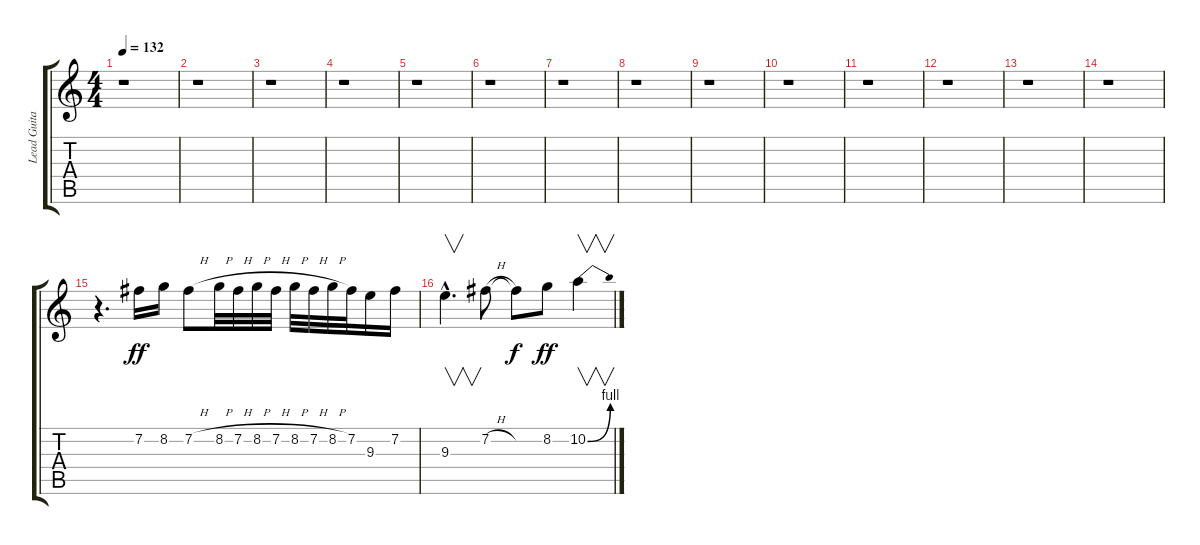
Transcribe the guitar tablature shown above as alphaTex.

\track ("Lead Guitar" "Lead Guita") {instrument overdrivenguitar}
\staff {score tabs}
\tuning (E4 B3 G3 D3 A2 E2) {hide}
\ts (4 4)
\tempo 132
\clef g2
\ks c
r.1{dy f} |
r.1 |
r.1 |
r.1 |
r.1 |
r.1 |
r.1 |
r.1 |
r.1 |
r.1 |
r.1 |
r.1 |
r.1 |
r.1 |
r.4{d} 7.2.16{dy ff} 8.2.16 7.2{h}.8 8.2{h}.32 7.2{h}.32 8.2{h}.32 7.2{h}.32 8.2{h}.32 7.2{h}.32 8.2{h}.32 7.2.32 9.3.16 7.2.16 |
9.3{hac}.4{v d} 7.2{h}.8 7.2{t}.8{dy f} 8.2.8{dy ff} 10.2{be (bend 0 0 60 4)}.4{v}
